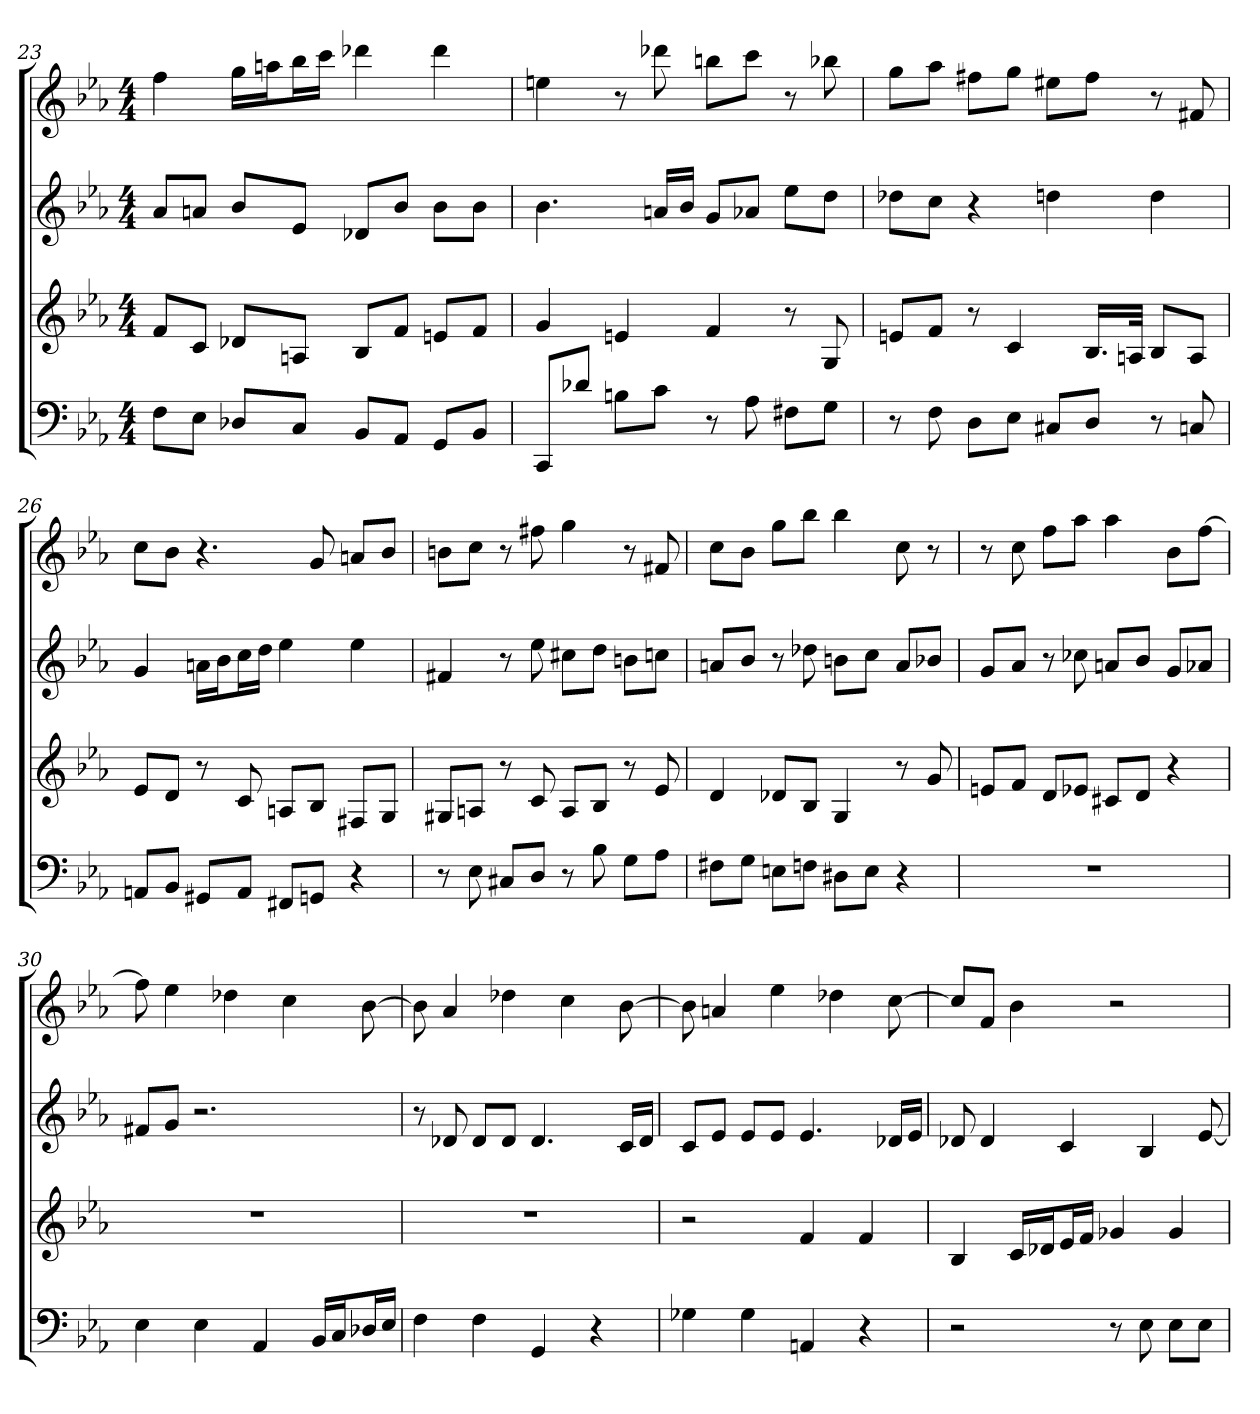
**kern	**kern	**kern	**kern
*part4	*part3	*part2	*part1
*staff4	*staff3	*staff2	*staff1
*k[b-e-a-]	*k[b-e-a-]	*k[b-e-a-]	*k[b-e-a-]
*c:	*c:	*c:	*c:
*M4/4	*M4/4	*M4/4	*M4/4
=23	=23	=23	=23
8FL	8fL	8a-L	4ff
8E-J	8cJ	8anJ	.
8D-XL	8d-XL	8b-L	16ggLL
.	.	.	16aanJ
8CJ	8AnJ	8e-J	16bb-L
.	.	.	16cccJJ
8BB-L	8B-L	8d-XL	4ddd-X
8AA-J	8fJ	8b-J	.
8GGL	8enL	8b-L	4ddd-
8BB-J	8fJ	8b-J	.
=24	=24	=24	=24
8CCL	4g	4.b-	4een
8d-XJ	.	.	.
8BnL	4en	.	8r
8cJ	.	16anLL	8ddd-X
.	.	16b-JJ	.
8r	4f	8gL	8bbnL
8A-	.	8a-XJ	8cccJ
8F#XL	8r	8ee-L	8r
8GJ	8G	8ddJ	8bb-X
=25	=25	=25	=25
8r	8enL	8dd-XL	8ggL
8F	8fJ	8ccJ	8aa-J
8DL	8r	4r	8ff#XL
8E-J	4c	.	8ggJ
8C#XL	.	4ddn	8ee#XL
8DJ	16.B-LL	.	8ff#J
.	32AnJJk	.	.
8r	8B-L	4dd	8r
8Cn	8AJ	.	8f#X
=26	=26	=26	=26
8AAnL	8e-L	4g	8ccL
8BB-J	8dJ	.	8b-J
8GG#XL	8r	16anLL	4.r
.	.	16b-J	.
8AAJ	8c	16ccL	.
.	.	16ddJJ	.
8FF#XL	8AnL	4ee-	.
8GGnJ	8B-J	.	8g
4r	8F#XL	4ee-	8anL
.	8GJ	.	8b-J
=27	=27	=27	=27
8r	8G#XL	4f#X	8bnL
8E-	8AnJ	.	8ccJ
8C#XL	8r	8r	8r
8DJ	8c	8ee-	8ff#X
8r	8AL	8cc#XL	4gg
8B-	8B-J	8ddJ	.
8GL	8r	8bnL	8r
8A-J	8e-	8ccnJ	8f#X
=28	=28	=28	=28
8F#XL	4d	8anL	8ccL
8GJ	.	8b-J	8b-J
8EnL	8d-XL	8r	8ggL
8FnJ	8B-J	8dd-X	8bb-J
8D#XL	4G	8bnL	4bb-
8EJ	.	8ccJ	.
4r	8r	8aL	8cc
.	8g	8b-XJ	8r
=29	=29	=29	=29
1r	8enL	8gL	8r
.	8fJ	8a-J	8cc
.	8dL	8r	8ffL
.	8e-XJ	8cc-X	8aa-J
.	8c#XL	8anL	4aa-
.	8dJ	8b-J	.
.	4r	8gL	8b-L
.	.	8a-XJ	[8ffJ
=30	=30	=30	=30
4E-	1r	8f#XL	8ff]
.	.	8gJ	4ee-
4E-	.	2.r	.
.	.	.	4dd-X
4AA-	.	.	.
.	.	.	4cc
16BB-LL	.	.	.
16CJ	.	.	.
16D-XL	.	.	[8b-
16E-JJ	.	.	.
=31	=31	=31	=31
4F	1r	8r	8b-]
.	.	8d-X	4a-
4F	.	8d-L	.
.	.	8d-J	4dd-X
4GG	.	4.d-	.
.	.	.	4cc
4r	.	.	.
.	.	16cLL	[8b-
.	.	16d-JJ	.
=32	=32	=32	=32
4G-X	2r	8cL	8b-]
.	.	8e-J	4an
4G-	.	8e-L	.
.	.	8e-J	4ee-
4AAn	4f	4.e-	.
.	.	.	4dd-X
4r	4f	.	.
.	.	16d-XLL	[8cc
.	.	16e-JJ	.
=33	=33	=33	=33
2r	4B-	8d-X	8ccL]
.	.	4d-	8fJ
.	16cLL	.	4b-
.	16d-XJ	.	.
.	16e-L	4c	.
.	16fJJ	.	.
8r	4g-X	.	2r
8E-	.	4B-	.
8E-L	4g-	.	.
8E-J	.	[8e-	.
=	=	=	=
*-	*-	*-	*-
